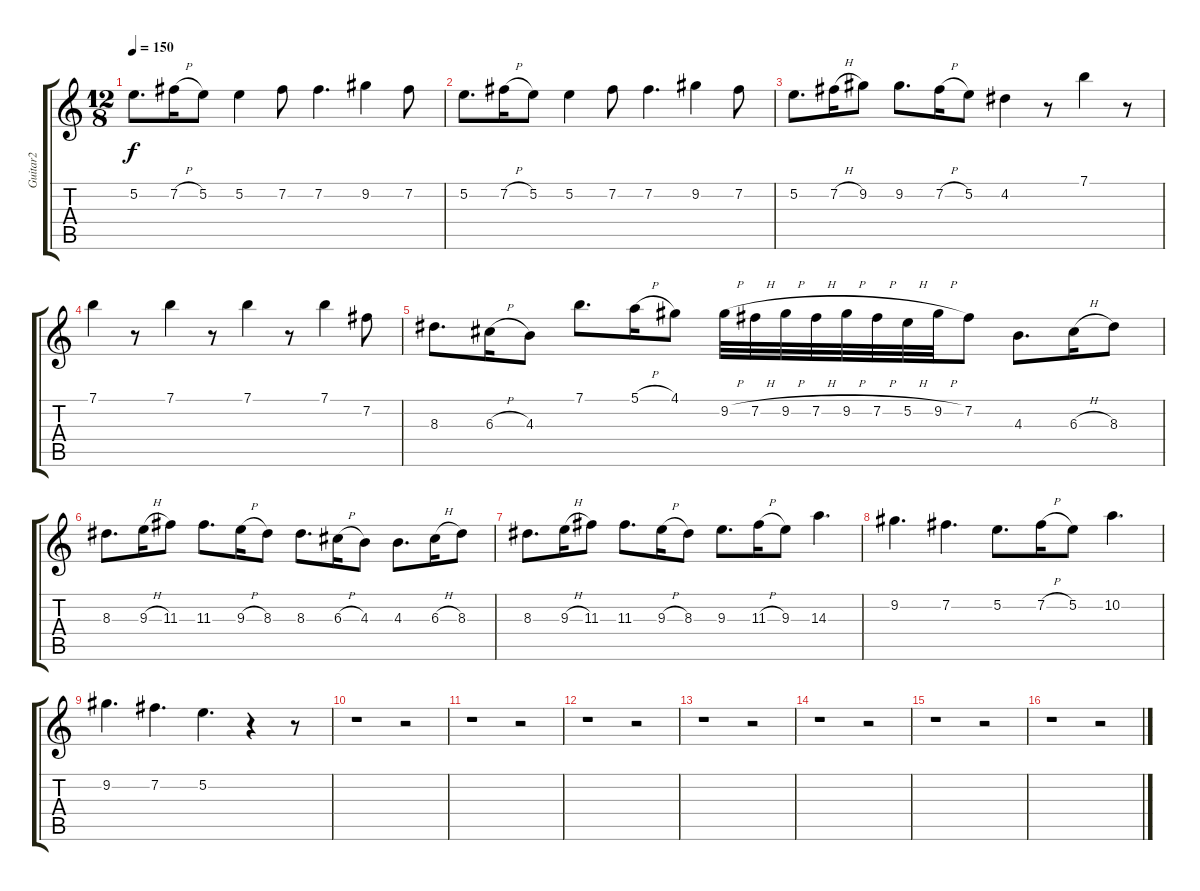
\track ("Guitar2" "Guitar2") {instrument distortionguitar}
\staff {score tabs}
\tuning (E4 B3 G3 D3 A2 E2) {hide}
\ts (12 8)
\tempo 150
\clef g2
\ks c
5.2.8{d dy f} 7.2{h}.16 5.2.8 5.2.4 7.2.8 7.2.4{d} 9.2.4 7.2.8 |
5.2.8{d} 7.2{h}.16 5.2.8 5.2.4 7.2.8 7.2.4{d} 9.2.4 7.2.8 |
5.2.8{d} 7.2{h}.16 9.2.8 9.2.8{d} 7.2{h}.16 5.2.8 4.2.4 r.8 7.1.4 r.8 |
7.1.4 r.8 7.1.4 r.8 7.1.4 r.8 7.1.4 7.2.8 |
8.3.8{d} 6.3{h}.16 4.3.8 7.1.8{d} 5.1{h}.16 4.1.8 9.2{h}.32 7.2{h}.32 9.2{h}.32 7.2{h}.32 9.2{h}.32 7.2{h}.32 5.2{h}.32 9.2{h}.32 7.2.8 4.3.8{d} 6.3{h}.16 8.3.8 |
8.3.8{d} 9.3{h}.16 11.3.8 11.3.8{d} 9.3{h}.16 8.3.8 8.3.8{d} 6.3{h}.16 4.3.8 4.3.8{d} 6.3{h}.16 8.3.8 |
8.3.8{d} 9.3{h}.16 11.3.8 11.3.8{d} 9.3{h}.16 8.3.8 9.3.8{d} 11.3{h}.16 9.3.8 14.3.4{d} |
9.2.4{d} 7.2.4{d} 5.2.8{d} 7.2{h}.16 5.2.8 10.2.4{d} |
9.2.4{d} 7.2.4{d} 5.2.4{d} r.4 r.8 |
r.1 r.2 |
r.1 r.2 |
r.1 r.2 |
r.1 r.2 |
r.1 r.2 |
r.1 r.2 |
r.1 r.2
